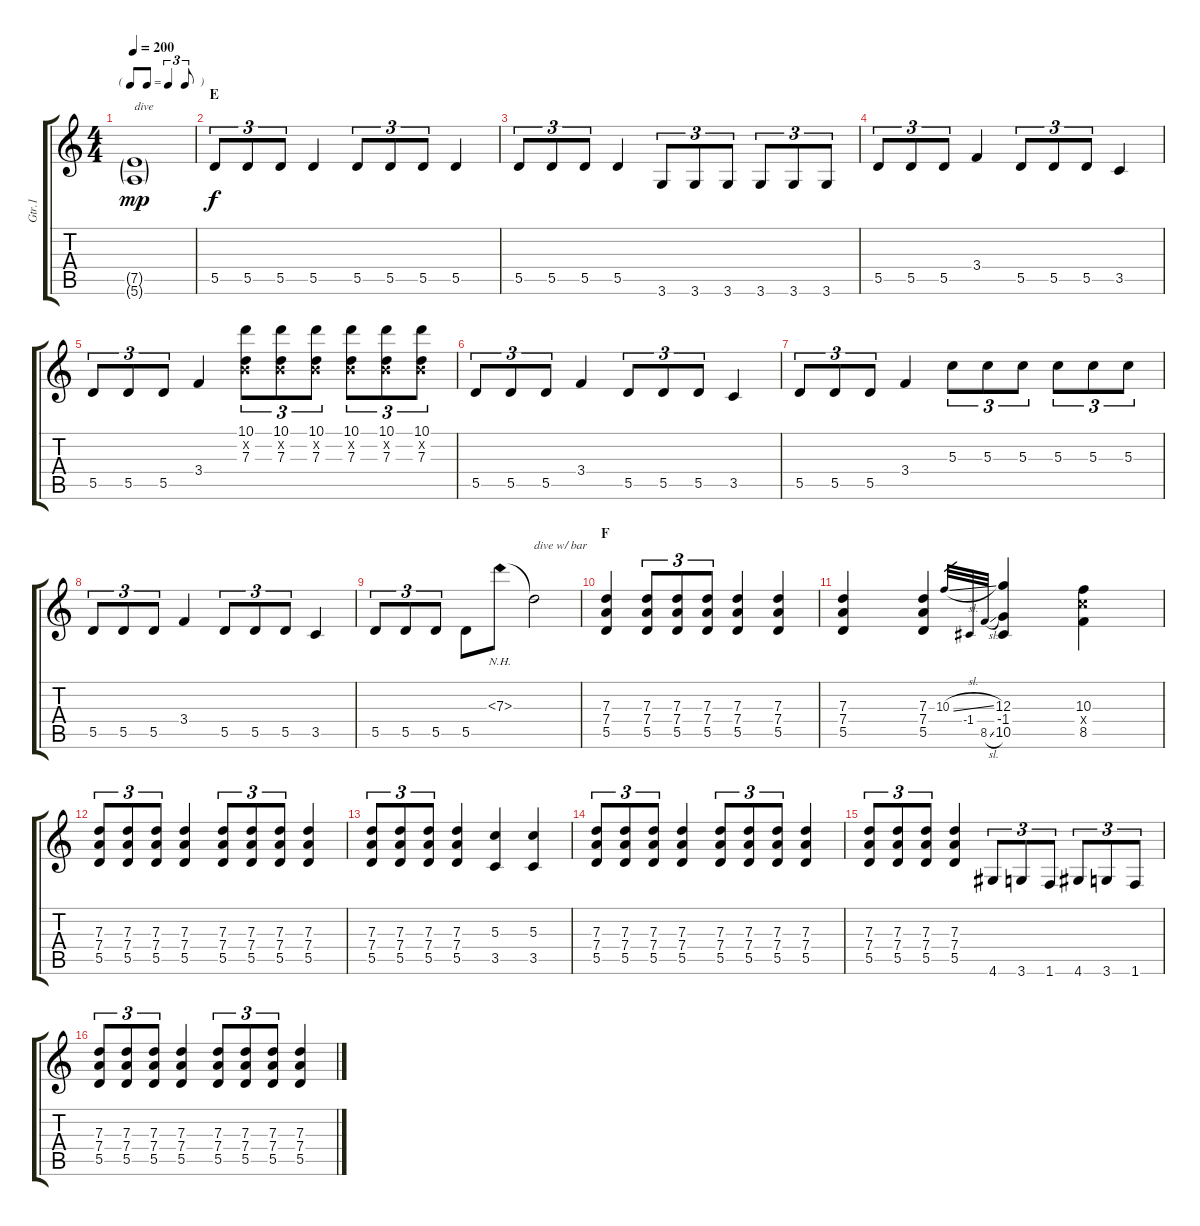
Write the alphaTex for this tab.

\track ("Gtr.1" "Gtr.1") {instrument distortionguitar}
\staff {score tabs}
\tuning (E4 B3 G3 D3 A2 E2) {hide}
\ts (4 4)
\tf triplet8th
\tempo 200
\clef g2
\ks c
(7.5{g} 5.6{g}).1{txt "dive" dy mp} |
\section ("" "E")
5.5.8{tu (3 2) dy f} 5.5.8{tu (3 2)} 5.5.8{tu (3 2)} 5.5.4 5.5.8{tu (3 2)} 5.5.8{tu (3 2)} 5.5.8{tu (3 2)} 5.5.4 |
5.5.8{tu (3 2)} 5.5.8{tu (3 2)} 5.5.8{tu (3 2)} 5.5.4 3.6.8{tu (3 2)} 3.6.8{tu (3 2)} 3.6.8{tu (3 2)} 3.6.8{tu (3 2)} 3.6.8{tu (3 2)} 3.6.8{tu (3 2)} |
5.5.8{tu (3 2)} 5.5.8{tu (3 2)} 5.5.8{tu (3 2)} 3.4.4 5.5.8{tu (3 2)} 5.5.8{tu (3 2)} 5.5.8{tu (3 2)} 3.5.4 |
5.5.8{tu (3 2)} 5.5.8{tu (3 2)} 5.5.8{tu (3 2)} 3.4.4 (10.1 0.2{x} 7.3).8{tu (3 2)} (10.1 0.2{x} 7.3).8{tu (3 2)} (10.1 0.2{x} 7.3).8{tu (3 2)} (10.1 0.2{x} 7.3).8{tu (3 2)} (10.1 0.2{x} 7.3).8{tu (3 2)} (10.1 0.2{x} 7.3).8{tu (3 2)} |
5.5.8{tu (3 2)} 5.5.8{tu (3 2)} 5.5.8{tu (3 2)} 3.4.4 5.5.8{tu (3 2)} 5.5.8{tu (3 2)} 5.5.8{tu (3 2)} 3.5.4 |
5.5.8{tu (3 2)} 5.5.8{tu (3 2)} 5.5.8{tu (3 2)} 3.4.4 5.3.8{tu (3 2)} 5.3.8{tu (3 2)} 5.3.8{tu (3 2)} 5.3.8{tu (3 2)} 5.3.8{tu (3 2)} 5.3.8{tu (3 2)} |
5.5.8{tu (3 2)} 5.5.8{tu (3 2)} 5.5.8{tu (3 2)} 3.4.4 5.5.8{tu (3 2)} 5.5.8{tu (3 2)} 5.5.8{tu (3 2)} 3.5.4 |
5.5.8{tu (3 2)} 5.5.8{tu (3 2)} 5.5.8{tu (3 2)} 5.5.8 7.3{nh}.8 7.3{t}.2{txt "dive w/ bar"} |
\section ("" "F")
(7.3 7.4 5.5).4 (7.3 7.4 5.5).8{tu (3 2)} (7.3 7.4 5.5).8{tu (3 2)} (7.3 7.4 5.5).8{tu (3 2)} (7.3 7.4 5.5).4 (7.3 7.4 5.5).4 |
(7.3 7.4 5.5).4 (7.3 7.4 5.5).4 10.3{sl}.32{gr} -1.4.32{gr} 8.5{sl}.32{gr} (12.3 -1.4 10.5).4 (10.3 10.4{x} 8.5).4 |
(7.3 7.4 5.5).8{tu (3 2)} (7.3 7.4 5.5).8{tu (3 2)} (7.3 7.4 5.5).8{tu (3 2)} (7.3 7.4 5.5).4 (7.3 7.4 5.5).8{tu (3 2)} (7.3 7.4 5.5).8{tu (3 2)} (7.3 7.4 5.5).8{tu (3 2)} (7.3 7.4 5.5).4 |
(7.3 7.4 5.5).8{tu (3 2)} (7.3 7.4 5.5).8{tu (3 2)} (7.3 7.4 5.5).8{tu (3 2)} (7.3 7.4 5.5).4 (5.3 3.5).4 (5.3 3.5).4 |
(7.3 7.4 5.5).8{tu (3 2)} (7.3 7.4 5.5).8{tu (3 2)} (7.3 7.4 5.5).8{tu (3 2)} (7.3 7.4 5.5).4 (7.3 7.4 5.5).8{tu (3 2)} (7.3 7.4 5.5).8{tu (3 2)} (7.3 7.4 5.5).8{tu (3 2)} (7.3 7.4 5.5).4 |
(7.3 7.4 5.5).8{tu (3 2)} (7.3 7.4 5.5).8{tu (3 2)} (7.3 7.4 5.5).8{tu (3 2)} (7.3 7.4 5.5).4 4.6.8{tu (3 2)} 3.6.8{tu (3 2)} 1.6.8{tu (3 2)} 4.6.8{tu (3 2)} 3.6.8{tu (3 2)} 1.6.8{tu (3 2)} |
(7.3 7.4 5.5).8{tu (3 2)} (7.3 7.4 5.5).8{tu (3 2)} (7.3 7.4 5.5).8{tu (3 2)} (7.3 7.4 5.5).4 (7.3 7.4 5.5).8{tu (3 2)} (7.3 7.4 5.5).8{tu (3 2)} (7.3 7.4 5.5).8{tu (3 2)} (7.3 7.4 5.5).4
